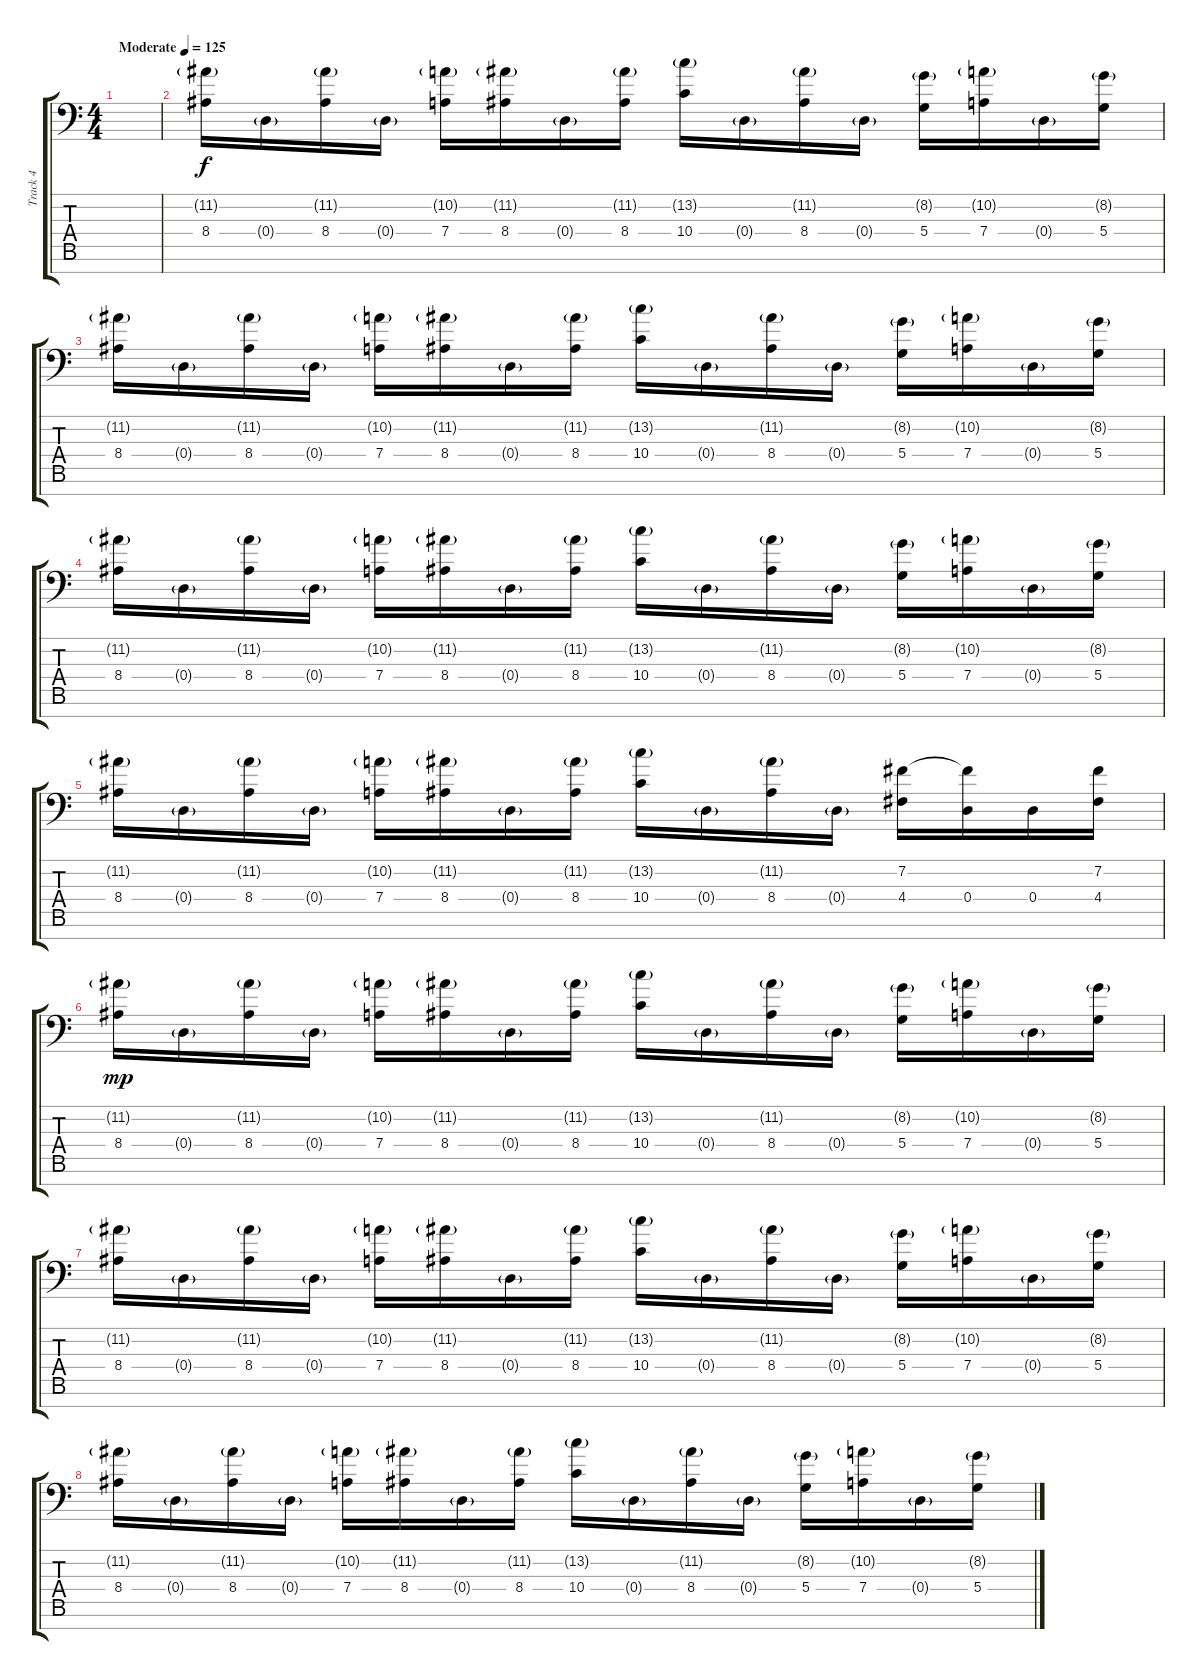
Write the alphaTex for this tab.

\track ("Track 4" "Track 4") {instrument lead1square}
\staff {score tabs}
\tuning (E4 B3 G3 D3 A2 D2 A1) {hide}
\ts (4 4)
\tempo (125 "Moderate")
\clef f4
\ks c
|
(11.2{g} 8.4).16{volume 0} 0.4{g}.16 (11.2{g} 8.4).16 0.4{g}.16 (10.2{g} 7.4).16 (11.2{g} 8.4).16 0.4{g}.16 (11.2{g} 8.4).16 (13.2{g} 10.4).16 0.4{g}.16 (11.2{g} 8.4).16 0.4{g}.16 (8.2{g} 5.4).16 (10.2{g} 7.4).16 0.4{g}.16 (8.2{g} 5.4).16 |
(11.2{g} 8.4).16{volume 15} 0.4{g}.16 (11.2{g} 8.4).16 0.4{g}.16 (10.2{g} 7.4).16 (11.2{g} 8.4).16 0.4{g}.16 (11.2{g} 8.4).16 (13.2{g} 10.4).16 0.4{g}.16 (11.2{g} 8.4).16 0.4{g}.16 (8.2{g} 5.4).16 (10.2{g} 7.4).16 0.4{g}.16 (8.2{g} 5.4).16 |
(11.2{g} 8.4).16 0.4{g}.16 (11.2{g} 8.4).16 0.4{g}.16 (10.2{g} 7.4).16 (11.2{g} 8.4).16 0.4{g}.16 (11.2{g} 8.4).16 (13.2{g} 10.4).16 0.4{g}.16 (11.2{g} 8.4).16 0.4{g}.16 (8.2{g} 5.4).16 (10.2{g} 7.4).16 0.4{g}.16 (8.2{g} 5.4).16 |
(11.2{g} 8.4).16 0.4{g}.16 (11.2{g} 8.4).16 0.4{g}.16 (10.2{g} 7.4).16 (11.2{g} 8.4).16 0.4{g}.16 (11.2{g} 8.4).16 (13.2{g} 10.4).16 0.4{g}.16 (11.2{g} 8.4).16 0.4{g}.16 (7.2 4.4).16{dy f} (7.2{t} 0.4).16 0.4.16 (7.2 4.4).16 |
(11.2{g} 8.4).16{dy mp} 0.4{g}.16 (11.2{g} 8.4).16 0.4{g}.16 (10.2{g} 7.4).16 (11.2{g} 8.4).16 0.4{g}.16 (11.2{g} 8.4).16 (13.2{g} 10.4).16 0.4{g}.16 (11.2{g} 8.4).16 0.4{g}.16 (8.2{g} 5.4).16 (10.2{g} 7.4).16 0.4{g}.16 (8.2{g} 5.4).16 |
(11.2{g} 8.4).16 0.4{g}.16 (11.2{g} 8.4).16 0.4{g}.16 (10.2{g} 7.4).16 (11.2{g} 8.4).16 0.4{g}.16 (11.2{g} 8.4).16 (13.2{g} 10.4).16 0.4{g}.16 (11.2{g} 8.4).16 0.4{g}.16 (8.2{g} 5.4).16 (10.2{g} 7.4).16 0.4{g}.16 (8.2{g} 5.4).16 |
(11.2{g} 8.4).16 0.4{g}.16 (11.2{g} 8.4).16 0.4{g}.16 (10.2{g} 7.4).16 (11.2{g} 8.4).16 0.4{g}.16 (11.2{g} 8.4).16 (13.2{g} 10.4).16 0.4{g}.16 (11.2{g} 8.4).16 0.4{g}.16 (8.2{g} 5.4).16 (10.2{g} 7.4).16 0.4{g}.16 (8.2{g} 5.4).16
